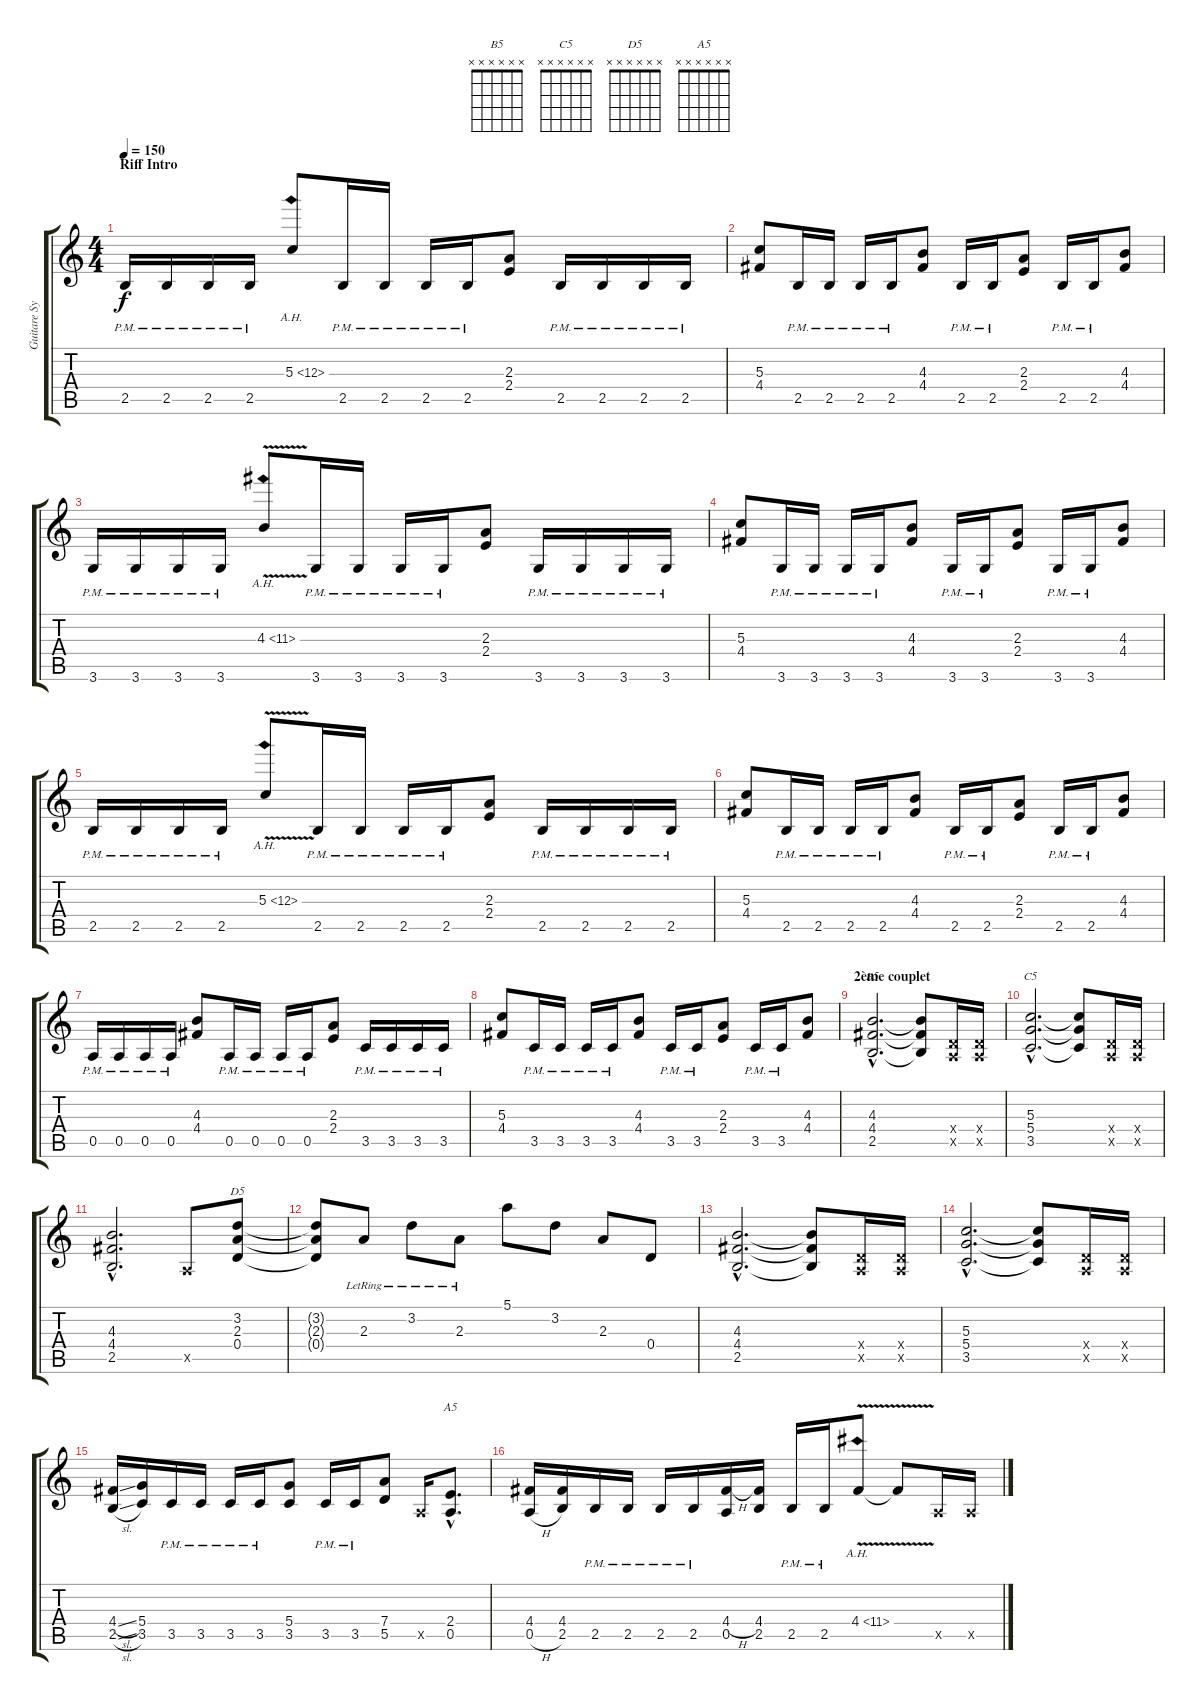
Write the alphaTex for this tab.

\track ("Guitare Sylvain" "Guitare Sy") {instrument overdrivenguitar}
\staff {score tabs}
\tuning (E4 B3 G3 D3 A2 E2) {hide}
\chord ("B5" x x x x x x)
\chord ("C5" x x x x x x)
\chord ("D5" x x x x x x)
\chord ("A5" x x x x x x)
\ts (4 4)
\section ("" "Riff Intro")
\tempo 150
\clef g2
\ks c
2.5{pm}.16{dy f} 2.5{pm}.16 2.5{pm}.16 2.5{pm}.16 5.3{ah 7}.8 2.5{pm}.16 2.5{pm}.16 2.5{pm}.16 2.5{pm}.16 (2.3 2.4).8 2.5{pm}.16 2.5{pm}.16 2.5{pm}.16 2.5{pm}.16 |
(5.3 4.4).8 2.5{pm}.16 2.5{pm}.16 2.5{pm}.16 2.5{pm}.16 (4.3 4.4).8 2.5{pm}.16 2.5{pm}.16 (2.3 2.4).8 2.5{pm}.16 2.5{pm}.16 (4.3 4.4).8 |
3.6{pm}.16 3.6{pm}.16 3.6{pm}.16 3.6{pm}.16 4.3{ah 7 v}.8 3.6{pm}.16 3.6{pm}.16 3.6{pm}.16 3.6{pm}.16 (2.3 2.4).8 3.6{pm}.16 3.6{pm}.16 3.6{pm}.16 3.6{pm}.16 |
(5.3 4.4).8 3.6{pm}.16 3.6{pm}.16 3.6{pm}.16 3.6{pm}.16 (4.3 4.4).8 3.6{pm}.16 3.6{pm}.16 (2.3 2.4).8 3.6{pm}.16 3.6{pm}.16 (4.3 4.4).8 |
2.5{pm}.16 2.5{pm}.16 2.5{pm}.16 2.5{pm}.16 5.3{ah 7 v}.8 2.5{pm}.16 2.5{pm}.16 2.5{pm}.16 2.5{pm}.16 (2.3 2.4).8 2.5{pm}.16 2.5{pm}.16 2.5{pm}.16 2.5{pm}.16 |
(5.3 4.4).8 2.5{pm}.16 2.5{pm}.16 2.5{pm}.16 2.5{pm}.16 (4.3 4.4).8 2.5{pm}.16 2.5{pm}.16 (2.3 2.4).8 2.5{pm}.16 2.5{pm}.16 (4.3 4.4).8 |
0.5{pm}.16 0.5{pm}.16 0.5{pm}.16 0.5{pm}.16 (4.3 4.4).8 0.5{pm}.16 0.5{pm}.16 0.5{pm}.16 0.5{pm}.16 (2.3 2.4).8 3.5{pm}.16 3.5{pm}.16 3.5{pm}.16 3.5{pm}.16 |
(5.3 4.4).8 3.5{pm}.16 3.5{pm}.16 3.5{pm}.16 3.5{pm}.16 (4.3 4.4).8 3.5{pm}.16 3.5{pm}.16 (2.3 2.4).8 3.5{pm}.16 3.5{pm}.16 (4.3 4.4).8 |
\section ("" "2ème couplet")
(4.3{hac} 4.4{hac} 2.5{hac}).2{d ch "B5"} (4.3{t} 4.4{t} 2.5{t}).8 (0.4{x} 0.5{x}).16 (0.4{x} 0.5{x}).16 |
(5.3{hac} 5.4{hac} 3.5{hac}).2{d ch "C5"} (5.3{t} 5.4{t} 3.5{t}).8 (0.4{x} 0.5{x}).16 (0.4{x} 0.5{x}).16 |
(4.3{hac} 4.4{hac} 2.5{hac}).2{d} 0.5{x}.8 (3.2 2.3 0.4).8{ch "D5"} |
(3.2{t} 2.3{t} 0.4{t}).8 2.3{lr}.8 3.2{lr}.8 2.3{lr}.8 5.1.8 3.2.8 2.3.8 0.4.8 |
(4.3{hac} 4.4{hac} 2.5{hac}).2{d} (4.3{t} 4.4{t} 2.5{t}).8 (0.4{x} 0.5{x}).16 (0.4{x} 0.5{x}).16 |
(5.3{hac} 5.4{hac} 3.5{hac}).2{d} (5.3{t} 5.4{t} 3.5{t}).8 (0.4{x} 0.5{x}).16 (0.4{x} 0.5{x}).16 |
(4.4{sl} 2.5{sl}).16 (5.4 3.5).16 3.5{pm}.16 3.5{pm}.16 3.5{pm}.16 3.5{pm}.16 (5.4 3.5).8 3.5{pm}.16 3.5{pm}.16 (7.4 5.5).8 0.5{x}.16 (2.4{hac} 0.5{hac}).8{d ch "A5"} |
(4.4 0.5{h}).16 (4.4 2.5).16 2.5{pm}.16 2.5{pm}.16 2.5{pm}.16 2.5{pm}.16 (4.4{h} 0.5).16 (4.4 2.5).16 2.5{pm}.16 2.5{pm}.16 4.4{ah 7 v}.8 4.4{t}.8 0.5{x}.16 0.5{x}.16
